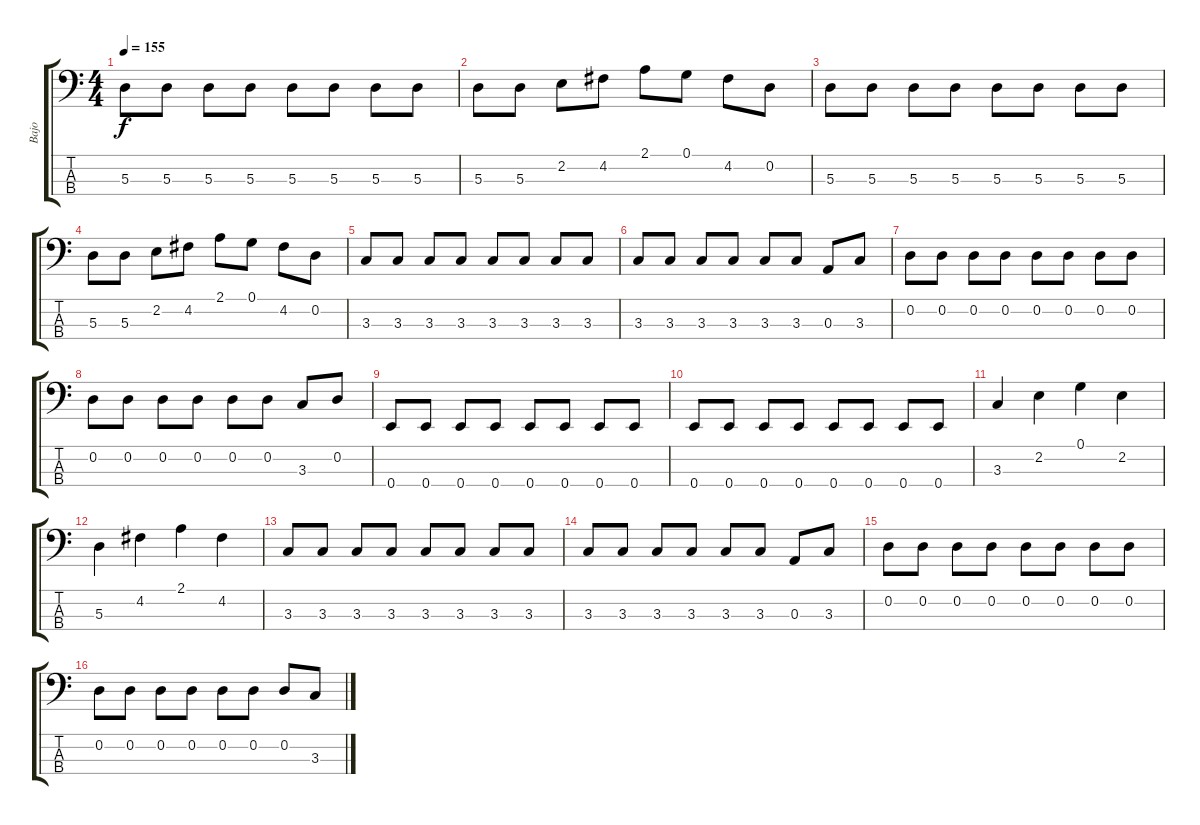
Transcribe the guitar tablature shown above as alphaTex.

\track ("Bajo" "Bajo") {instrument electricbassfinger}
\staff {score tabs}
\tuning (G2 D2 A1 E1) {hide}
\ts (4 4)
\tempo 155
\clef f4
\ks c
5.3.8{dy f} 5.3.8 5.3.8 5.3.8 5.3.8 5.3.8 5.3.8 5.3.8 |
5.3.8 5.3.8 2.2.8 4.2.8 2.1.8 0.1.8 4.2.8 0.2.8 |
5.3.8 5.3.8 5.3.8 5.3.8 5.3.8 5.3.8 5.3.8 5.3.8 |
5.3.8 5.3.8 2.2.8 4.2.8 2.1.8 0.1.8 4.2.8 0.2.8 |
3.3.8 3.3.8 3.3.8 3.3.8 3.3.8 3.3.8 3.3.8 3.3.8 |
3.3.8 3.3.8 3.3.8 3.3.8 3.3.8 3.3.8 0.3.8 3.3.8 |
0.2.8 0.2.8 0.2.8 0.2.8 0.2.8 0.2.8 0.2.8 0.2.8 |
0.2.8 0.2.8 0.2.8 0.2.8 0.2.8 0.2.8 3.3.8 0.2.8 |
0.4.8 0.4.8 0.4.8 0.4.8 0.4.8 0.4.8 0.4.8 0.4.8 |
0.4.8 0.4.8 0.4.8 0.4.8 0.4.8 0.4.8 0.4.8 0.4.8 |
3.3.4 2.2.4 0.1.4 2.2.4 |
5.3.4 4.2.4 2.1.4 4.2.4 |
3.3.8 3.3.8 3.3.8 3.3.8 3.3.8 3.3.8 3.3.8 3.3.8 |
3.3.8 3.3.8 3.3.8 3.3.8 3.3.8 3.3.8 0.3.8 3.3.8 |
0.2.8 0.2.8 0.2.8 0.2.8 0.2.8 0.2.8 0.2.8 0.2.8 |
0.2.8 0.2.8 0.2.8 0.2.8 0.2.8 0.2.8 0.2.8 3.3.8
